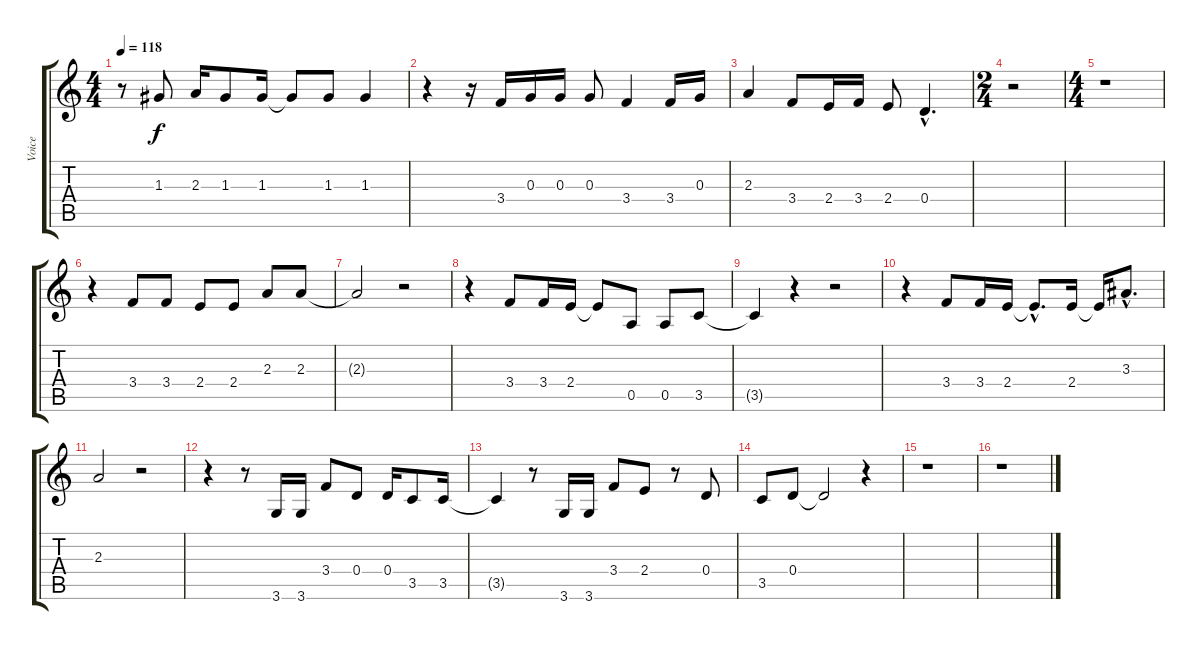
\track ("Voice" "Voice") {instrument voiceoohs}
\staff {score tabs}
\tuning (E5 B4 G4 D4 A3 E3) {hide}
\ts (4 4)
\tempo 118
\clef g2
\ks c
r.8{dy f} 1.3.8 2.3.16 1.3.8 1.3.16 1.3{t}.8 1.3.8 1.3.4 |
r.4 r.16 3.4.16 0.3.16 0.3.16 0.3.8 3.4.4 3.4.16 0.3.16 |
2.3.4 3.4.8 2.4.16 3.4.16 2.4.8 0.4{hac}.4{d} |
\ts (2 4)
r.2 |
\ts (4 4)
r.1 |
r.4 3.4.8 3.4.8 2.4.8 2.4.8 2.3.8 2.3.8 |
2.3{t}.2 r.2 |
r.4 3.4.8 3.4.16 2.4.16 2.4{t}.8 0.5.8 0.5.8 3.5.8 |
3.5{t}.4 r.4 r.2 |
r.4 3.4.8 3.4.16 2.4.16 2.4{hac t}.8{d} 2.4.16 2.4{t}.16 3.3{hac}.8{d} |
2.3.2 r.2 |
r.4 r.8 3.6.16 3.6.16 3.4.8 0.4.8 0.4.16 3.5.8 3.5.16 |
3.5{t}.4 r.8 3.6.16 3.6.16 3.4.8 2.4.8 r.8 0.4.8 |
3.5.8 0.4.8 0.4{t}.2 r.4 |
r.1 |
r.1
